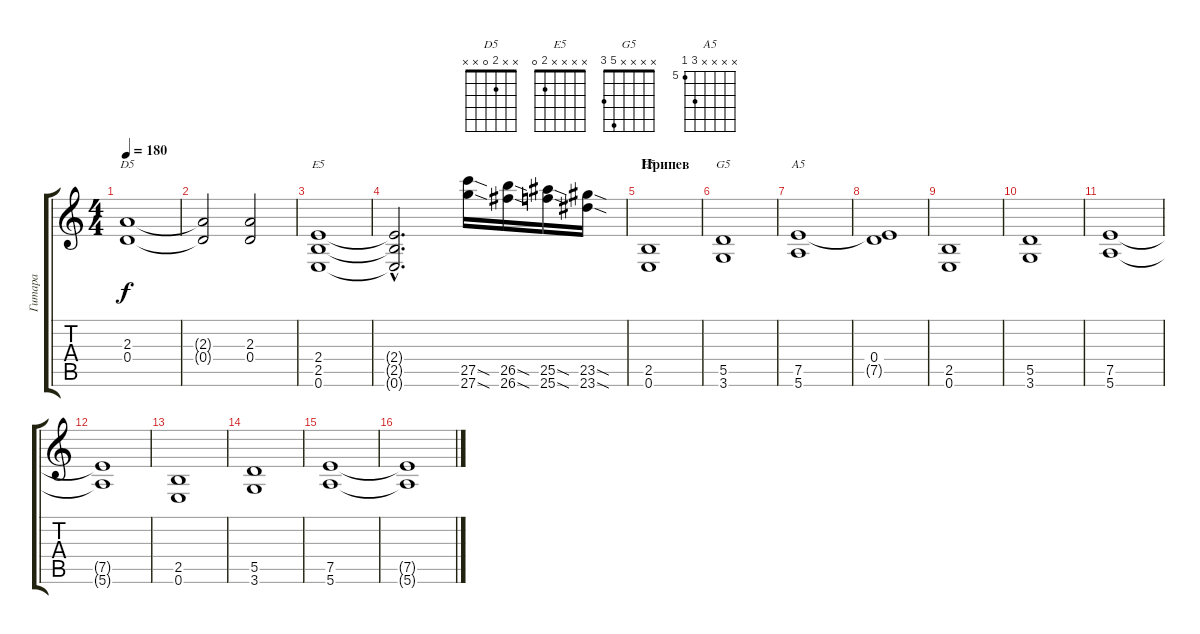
\track ("Гитара" "Гитара") {instrument overdrivenguitar}
\staff {score tabs}
\tuning (E4 B3 G3 D3 A2 E2) {hide}
\chord ("D5" x x 2 0 x x)
\chord ("E5" x x x 2 2 0) {barre 2}
\chord ("E5" x x x x 2 0)
\chord ("G5" x x x x 5 3)
\chord ("A5" x x x x 7 5) {firstfret 5}
\ts (4 4)
\tempo 180
\clef g2
\ks c
(2.3 0.4).1{ch "D5" dy f} |
(2.3{t} 0.4{t}).2 (2.3 0.4).2 |
(2.4 2.5 0.6).1{ch "E5"} |
(2.4{hac t} 2.5{hac t} 0.6{hac t}).2{d} (27.5{sod} 27.6{sod}).16 (26.5{sod} 26.6{sod}).16 (25.5{sod} 25.6{sod}).16 (23.5{sod} 23.6{sod}).16 |
\section ("" "Припев")
(2.5 0.6).1{ch "E5"} |
(5.5 3.6).1{ch "G5"} |
(7.5 5.6).1{ch "A5"} |
(0.4 7.5{t}).1 |
(2.5 0.6).1 |
(5.5 3.6).1 |
(7.5 5.6).1 |
(7.5{t} 5.6{t}).1 |
(2.5 0.6).1 |
(5.5 3.6).1 |
(7.5 5.6).1 |
(7.5{t} 5.6{t}).1
